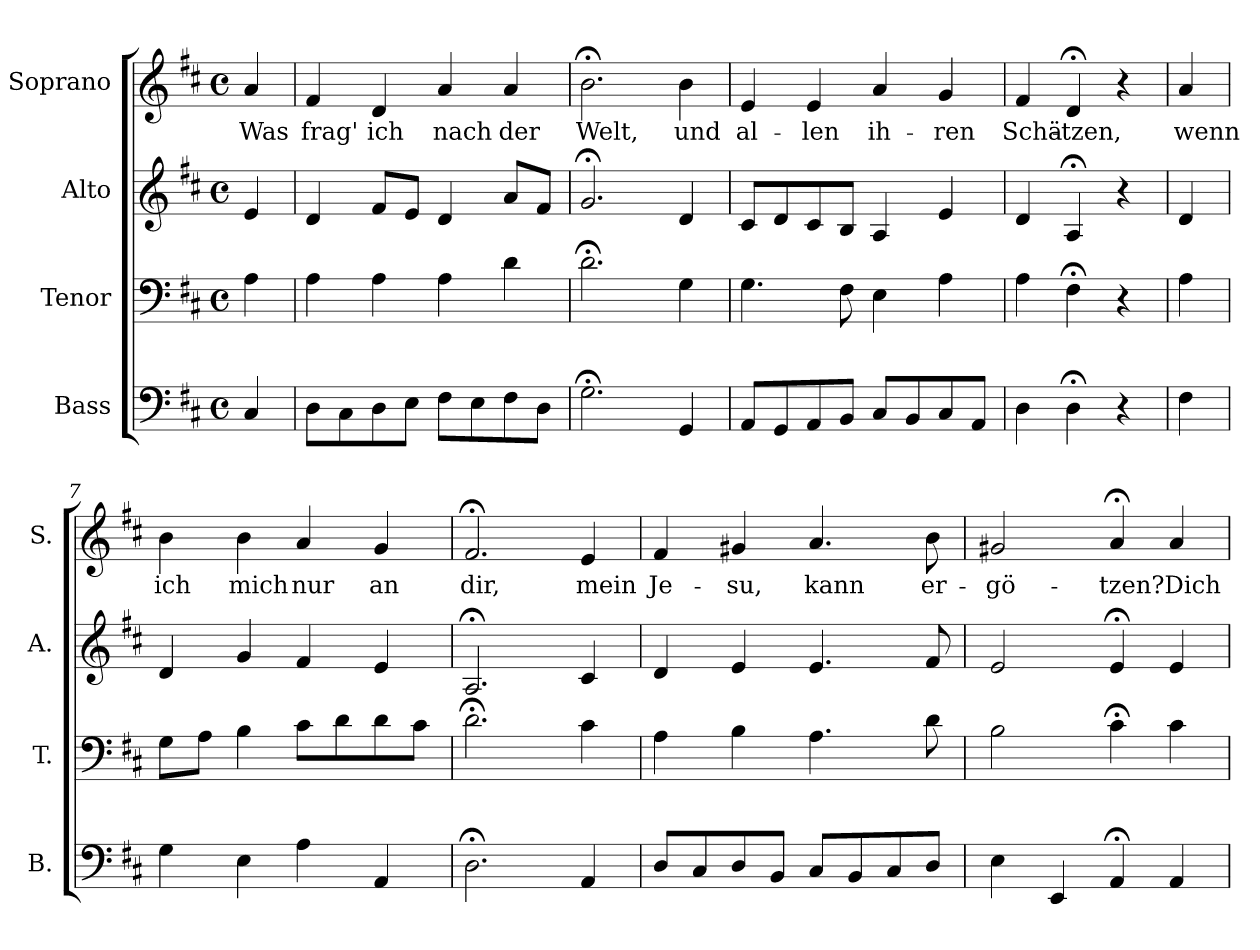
**kern	**kern	**kern	**kern	**text
*part4	*part3	*part2	*part1	*part1
*staff4	*staff3	*staff2	*staff1	*staff1
*I"Bass	*I"Tenor	*I"Alto	*I"Soprano	*
*I'B.	*I'T.	*I'A.	*I'S.	*
*clefF4	*clefF4	*clefG2	*clefG2	*
*k[f#c#]	*k[f#c#]	*k[f#c#]	*k[f#c#]	*
*D:	*D:	*D:	*D:	*
*M4/4	*M4/4	*M4/4	*M4/4	*
*met(c)	*met(c)	*met(c)	*met(c)	*
=1	=1	=1	=1	=1
!	!	!	!	!LO:LY:b
4C#/	4A\	4e/	4a/	Was
=2	=2	=2	=2	=2
!	!	!	!	!LO:LY:b
8D\L	4A\	4d/	4f#/	frag'
8C#\	.	.	.	.
!	!	!	!	!LO:LY:b
8D\	4A\	8f#/L	4d/	ich
8E\J	.	8e/J	.	.
!	!	!	!	!LO:LY:b
8F#\L	4A\	4d/	4a/	nach
8E\	.	.	.	.
!	!	!	!	!LO:LY:b
8F#\	4d\	8a/L	4a/	der
8D\J	.	8f#/J	.	.
=3	=3	=3	=3	=3
!	!	!	!	!LO:LY:b
2.G;<\	2.d;<\	2.g;</	2.b;<\	Welt,
!	!	!	!	!LO:LY:b
4GG/	4G\	4d/	4b\	und
=4	=4	=4	=4	=4
!	!	!	!	!LO:LY:b
8AA/L	4.G\	8c#/L	4e/	al-
8GG/	.	8d/	.	.
!	!	!	!	!LO:LY:b
8AA/	.	8c#/	4e/	-len
8BB/J	8F#\	8B/J	.	.
!	!	!	!	!LO:LY:b
8C#/L	4E\	4A/	4a/	ih-
8BB/	.	.	.	.
!	!	!	!	!LO:LY:b
8C#/	4A\	4e/	4g/	-ren
8AA/J	.	.	.	.
=5	=5	=5	=5	=5
!	!	!	!	!LO:LY:b
4D\	4A\	4d/	4f#/	Schä-
!	!	!	!	!LO:LY:b
4D;<\	4F#;<\	4A;</	4d;</	-tzen,
4r	4r	4r	4r	.
!!LO:LB:g=z
=6	=6	=6	=6	=6
!	!	!	!	!LO:LY:b
4F#\	4A\	4d/	4a/	wenn
=7	=7	=7	=7	=7
!	!	!	!	!LO:LY:b
4G\	8G\L	4d/	4b\	ich
.	8A\J	.	.	.
!	!	!	!	!LO:LY:b
4E\	4B\	4g/	4b\	mich
!	!	!	!	!LO:LY:b
4A\	8c#\L	4f#/	4a/	nur
.	8d\	.	.	.
!	!	!	!	!LO:LY:b
4AA/	8d\	4e/	4g/	an
.	8c#\J	.	.	.
=8	=8	=8	=8	=8
!	!	!	!	!LO:LY:b
2.D;<\	2.d;<\	2.A;</	2.f#;</	dir,
!	!	!	!	!LO:LY:b
4AA/	4c#\	4c#/	4e/	mein
=9	=9	=9	=9	=9
!	!	!	!	!LO:LY:b
8D/L	4A\	4d/	4f#/	Je-
8C#/	.	.	.	.
!	!	!	!	!LO:LY:b
8D/	4B\	4e/	4g#X/	-su,
8BB/J	.	.	.	.
!	!	!	!	!LO:LY:b
8C#/L	4.A\	4.e/	4.a/	kann
8BB/	.	.	.	.
8C#/	.	.	.	.
!	!	!	!	!LO:LY:b
8D/J	8d\	8f#/	8b\	er-
=10	=10	=10	=10	=10
!	!	!	!	!LO:LY:b
4E\	2B\	2e/	2g#X/	-gö-
4EE/	.	.	.	.
!	!	!	!	!LO:LY:b
4AA;</	4c#;<\	4e;</	4a;</	-tzen?
!	!	!	!	!LO:LY:b
4AA/	4c#\	4e/	4a/	Dich
=	=	=	=	=
*-	*-	*-	*-	*-
